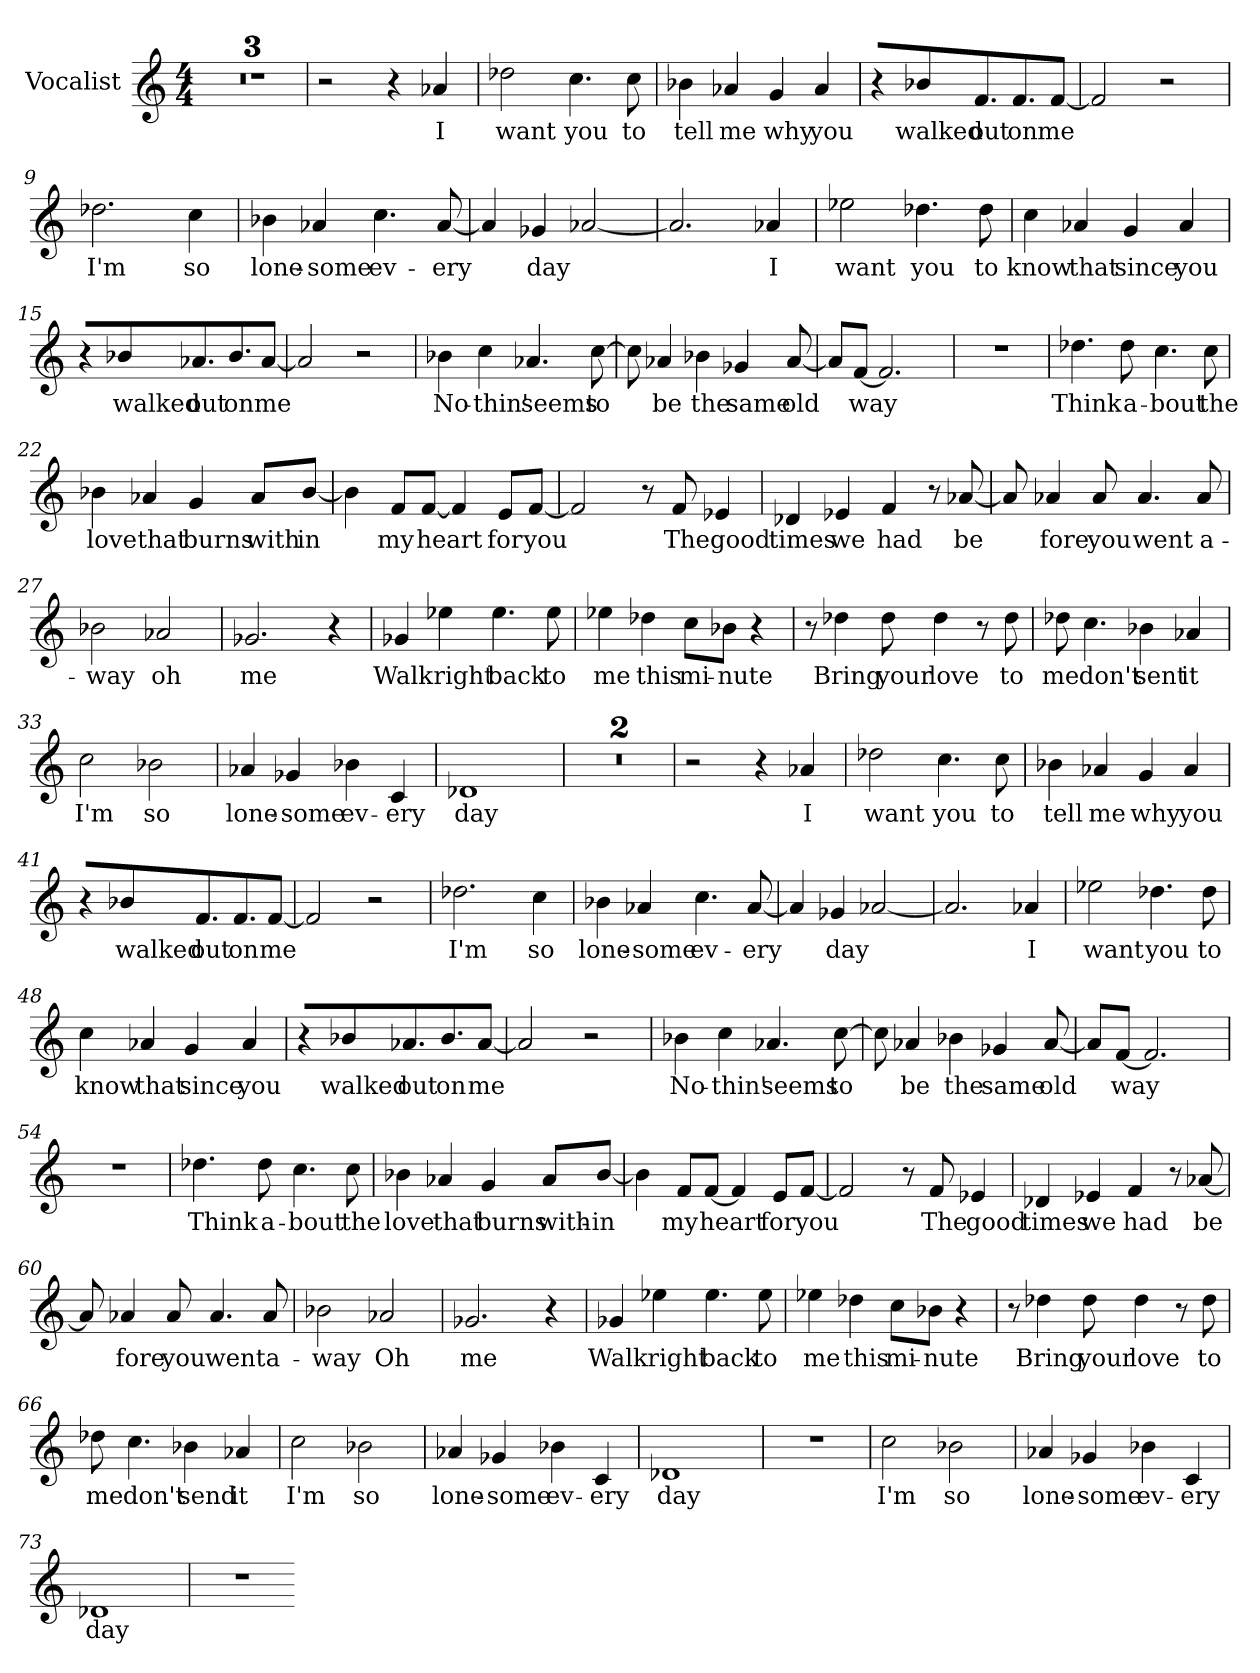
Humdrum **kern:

**kern	**text
*part1	*part1
*staff1	*staff1
*I"Vocalist	*
*clefG2	*
*M4/4	*
=1	=1
*clefG2	*
*M4/4	*
1r	.
=2	=2
1r	.
=3	=3
1r	.
=4	=4
2r	.
4r	.
4a-X	I
=5	=5
2dd-X	want
4.cc	you
8cc	to
=6	=6
4b-X	tell
4a-X	me
4g	why
4a-	you
=7	=7
4r	.
4b-X	walked
8.f/L	out
8.f/J	on
[8fJ	me
=8	=8
2f]	_
2r	.
=9	=9
2.dd-X	I'm
4cc	so
=10	=10
4b-X	lone-
4a-X	-some
4.cc	ev-
[8a-	-ery
=11	=11
4a-]	_
4g-X	day
[2a-X	_
=12	=12
2.a-]	_
4a-X	I
=13	=13
2ee-X	want
4.dd-X	you
8dd-	to
=14	=14
4cc	know
4a-X	that
4g	since
4a-	you
=15	=15
4r	.
4b-X	walked
8.a-X/L	out
8.b-/J	on
[8a-J	me
=16	=16
2a-]	_
2r	.
=17	=17
4b-X	No-
4cc	-thin'
4.a-X	seems
[8cc	to
=18	=18
8cc]	_
4a-X	be
4b-X	the
4g-X	same
[8a-	old
=19	=19
8a-/L]	_
[8f/J	way
2.f]	_
=20	=20
1r	.
=21	=21
4.dd-X	Think
8dd-	a-
4.cc	-bout
8cc	the
=22	=22
4b-X	love
4a-X	that
4g	burns
8a-/L	with
[8b-/J	in
=23	=23
4b-]	_
8f/L	my
[8f/J	heart
4f]	_
8e/L	for
[8f/J	you
=24	=24
2f]	_
8r	.
8f	The
4e-X	good
=25	=25
4d-X	times
4e-X	we
4f	had
8r	.
[8a-X	be
=26	=26
8a-]	_
4a-X	fore
8a-	you
4.a-	went
8a-	a-
=27	=27
2b-X	-way
2a-X	oh
=28	=28
2.g-X	me
4r	.
=29	=29
4g-X	Walk
4ee-X	right
4.ee-	back
8ee-	to
=30	=30
4ee-X	me
4dd-X	this
8cc\L	mi-
8b-X\J	-nute
4r	.
=31	=31
8r	.
4dd-X	Bring
8dd-	your
4dd-	love
8r	.
8dd-	to
=32	=32
8dd-X	me
4.cc	don't
4b-X	sent
4a-X	it
=33	=33
2cc	I'm
2b-X	so
=34	=34
4a-X	lone-
4g-X	-some
4b-X	ev-
4c	-ery
=35	=35
1d-X	day
=36	=36
1r	.
=37	=37
1r	.
=38	=38
2r	.
4r	.
4a-X	I
=39	=39
2dd-X	want
4.cc	you
8cc	to
=40	=40
4b-X	tell
4a-X	me
4g	why
4a-	you
=41	=41
4r	.
4b-X	walked
8.f/L	out
8.f/J	on
[8fJ	me
=42	=42
2f]	_
2r	.
=43	=43
2.dd-X	I'm
4cc	so
=44	=44
4b-X	lone-
4a-X	-some
4.cc	ev-
[8a-	-ery
=45	=45
4a-]	_
4g-X	day
[2a-X	_
=46	=46
2.a-]	_
4a-X	I
=47	=47
2ee-X	want
4.dd-X	you
8dd-	to
=48	=48
4cc	know
4a-X	that
4g	since
4a-	you
=49	=49
4r	.
4b-X	walked
8.a-X/L	out
8.b-/J	on
[8a-J	me
=50	=50
2a-]	_
2r	.
=51	=51
4b-X	No-
4cc	-thin'
4.a-X	seems
[8cc	to
=52	=52
8cc]	_
4a-X	be
4b-X	the
4g-X	same
[8a-	old
=53	=53
8a-/L]	_
[8f/J	way
2.f]	_
=54	=54
1r	.
=55	=55
4.dd-X	Think
8dd-	a-
4.cc	-bout
8cc	the
=56	=56
4b-X	love
4a-X	that
4g	burns
8a-/L	with-
[8b-/J	-in
=57	=57
4b-]	_
8f/L	my
[8f/J	heart
4f]	_
8e/L	for
[8f/J	you
=58	=58
2f]	_
8r	.
8f	The
4e-X	good
=59	=59
4d-X	times
4e-X	we
4f	had
8r	.
[8a-X	be
=60	=60
8a-]	_
4a-X	fore
8a-	you
4.a-	went
8a-	a-
=61	=61
2b-X	-way
2a-X	Oh
=62	=62
2.g-X	me
4r	.
=63	=63
4g-X	Walk
4ee-X	right
4.ee-	back
8ee-	to
=64	=64
4ee-X	me
4dd-X	this
8cc\L	mi-
8b-X\J	-nute
4r	.
=65	=65
8r	.
4dd-X	Bring
8dd-	your
4dd-	love
8r	.
8dd-	to
=66	=66
8dd-X	me
4.cc	don't
4b-X	send
4a-X	it
=67	=67
2cc	I'm
2b-X	so
=68	=68
4a-X	lone-
4g-X	-some
4b-X	ev-
4c	-ery
=69	=69
1d-X	day
=70	=70
1r	.
=71	=71
2cc	I'm
2b-X	so
=72	=72
4a-X	lone-
4g-X	-some
4b-X	ev-
4c	-ery
=73	=73
1d-X	day
=74	=74
1r	.
=-	=-
*-	*-
